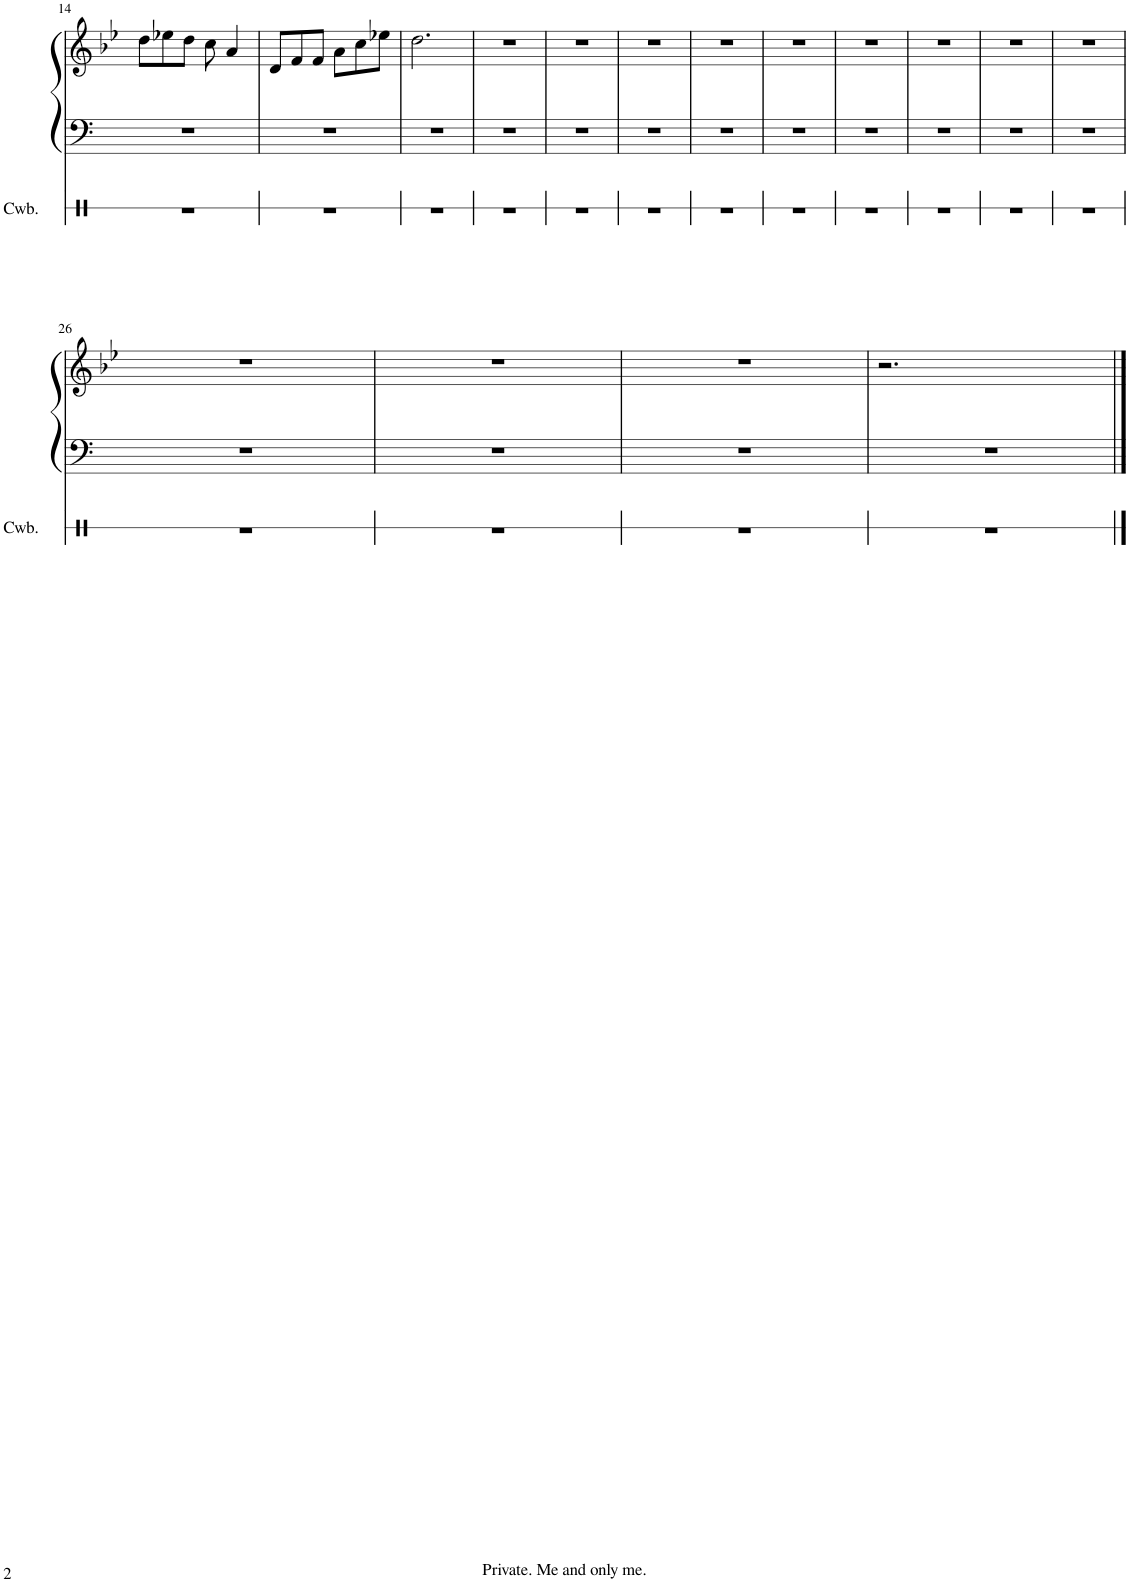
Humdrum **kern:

**kern	**kern	**kern
*part2	*part1	*part1
*staff3	*staff2	*staff1
*I"Cowbell	*I"Piano	*
*I'Cwb.	*I'Pno	*
!!LO:PB:g=z
*clefX	*clefF4	*clefG2
*k[]	*k[]	*k[b-e-]
*M6/8	*M6/8	*M6/8
=14	=14	=14
2.r	2.r	8dd\L
.	.	8ee-X\
.	.	8dd\J
.	.	8cc\
.	.	4a/
=15	=15	=15
2.r	2.r	8d/L
.	.	8f/
.	.	8f/J
.	.	8a\L
.	.	8cc\
.	.	8ee-X\J
=16	=16	=16
2.r	2.r	2.dd\
=17	=17	=17
2.r	2.r	2.r
=18	=18	=18
2.r	2.r	2.r
=19	=19	=19
2.r	2.r	2.r
=20	=20	=20
2.r	2.r	2.r
=21	=21	=21
2.r	2.r	2.r
=22	=22	=22
2.r	2.r	2.r
=23	=23	=23
2.r	2.r	2.r
=24	=24	=24
2.r	2.r	2.r
=25	=25	=25
2.r	2.r	2.r
!!LO:LB:g=z
=26	=26	=26
2.r	2.r	2.r
=27	=27	=27
2.r	2.r	2.r
=28	=28	=28
2.r	2.r	2.r
=29	=29	=29
2.r	2.r	2.r
==	==	==
*-	*-	*-
